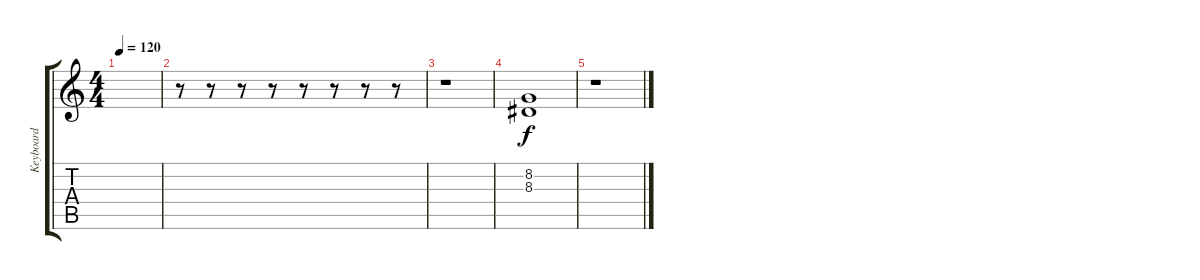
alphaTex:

\track ("Keyboard" "Keyboard") {instrument pad1newage}
\staff {score tabs}
\tuning (E4 B3 G3 D3 A2 E2) {hide}
\ts (4 4)
\tempo 120
\clef g2
\ks c
|
r.8 r.8 r.8 r.8 r.8 r.8 r.8 r.8 |
r.1 |
(8.2 8.3).1 |
r.1
